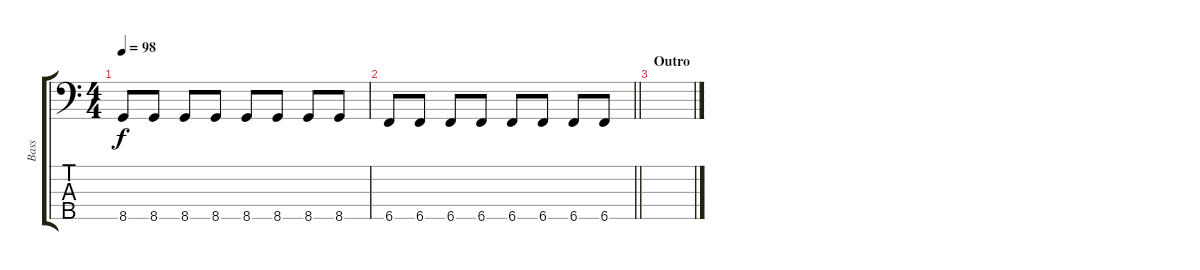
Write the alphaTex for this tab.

\track ("Bass" "Bass") {instrument electricbassfinger}
\staff {score tabs}
\tuning (G2 D2 A1 E1 B0) {hide}
\ts (4 4)
\tempo 98
\clef f4
\ks c
8.5.8{dy f} 8.5.8 8.5.8 8.5.8 8.5.8 8.5.8 8.5.8 8.5.8 |
\barLineRight lightlight
6.5.8 6.5.8 6.5.8 6.5.8 6.5.8 6.5.8 6.5.8 6.5.8 |
\section ("" "Outro")
